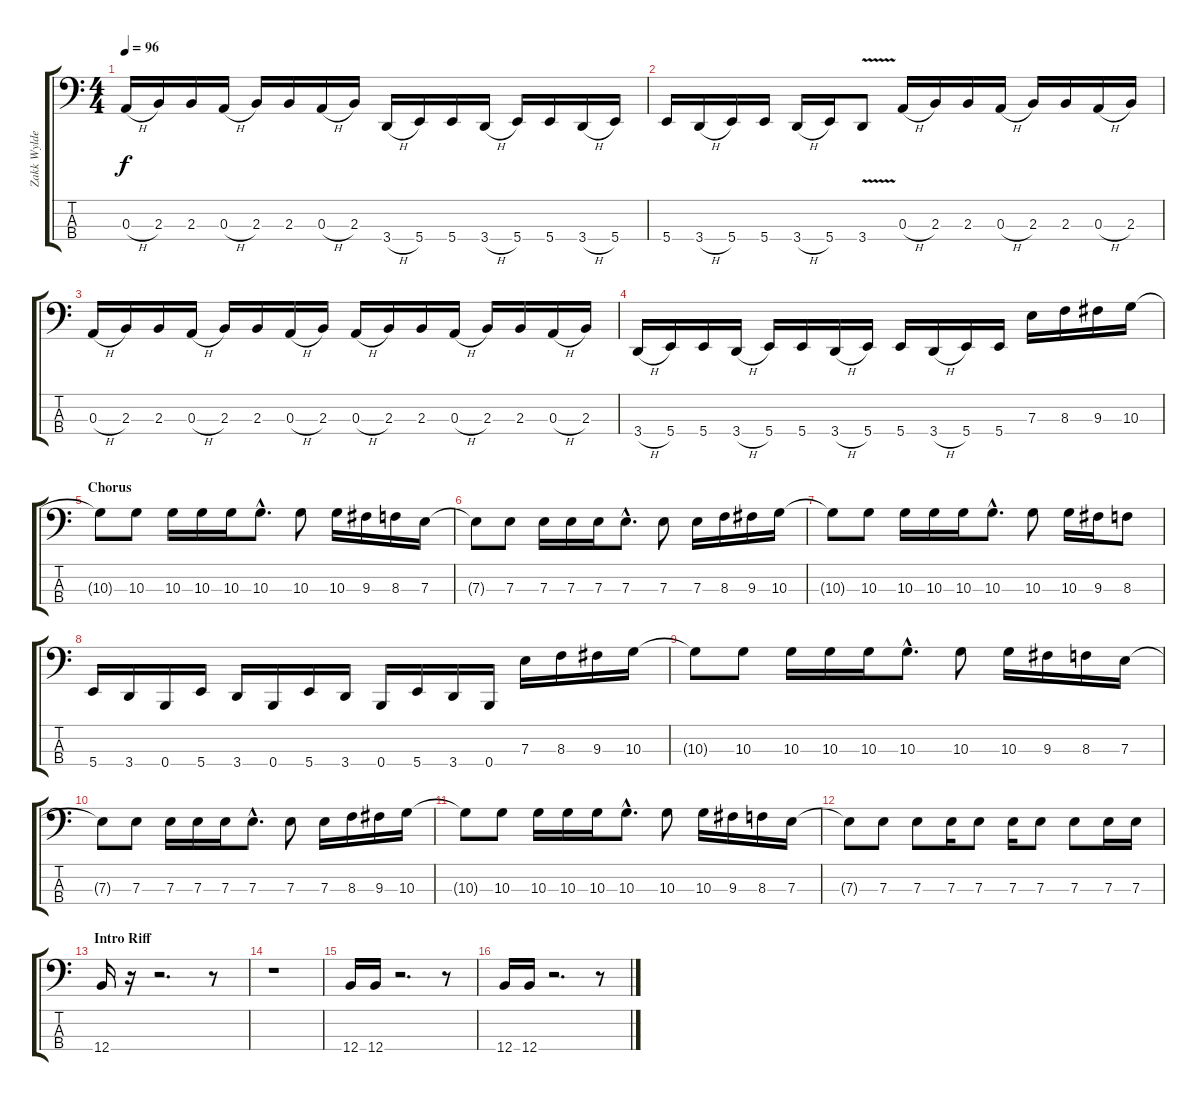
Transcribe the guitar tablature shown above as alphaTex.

\track ("Zakk Wylde (Bass)" "Zakk Wylde") {instrument electricbassfinger}
\staff {score tabs}
\tuning (G2 D2 A1 B0) {hide}
\ts (4 4)
\tempo 96
\clef f4
\ks c
0.3{h}.16{dy f} 2.3.16 2.3.16 0.3{h}.16 2.3.16 2.3.16 0.3{h}.16 2.3.16 3.4{h}.16 5.4.16 5.4.16 3.4{h}.16 5.4.16 5.4.16 3.4{h}.16 5.4.16 |
5.4.16 3.4{h}.16 5.4.16 5.4.16 3.4{h}.16 5.4.16 3.4{v}.8 0.3{h}.16 2.3.16 2.3.16 0.3{h}.16 2.3.16 2.3.16 0.3{h}.16 2.3.16 |
0.3{h}.16 2.3.16 2.3.16 0.3{h}.16 2.3.16 2.3.16 0.3{h}.16 2.3.16 0.3{h}.16 2.3.16 2.3.16 0.3{h}.16 2.3.16 2.3.16 0.3{h}.16 2.3.16 |
3.4{h}.16 5.4.16 5.4.16 3.4{h}.16 5.4.16 5.4.16 3.4{h}.16 5.4.16 5.4.16 3.4{h}.16 5.4.16 5.4.16 7.3.16 8.3.16 9.3.16 10.3.16 |
\section ("" "Chorus")
10.3{t}.8 10.3.8 10.3.16 10.3.16 10.3.16 10.3{hac}.8{d} 10.3.8 10.3.16 9.3.16 8.3.16 7.3.16 |
7.3{t}.8 7.3.8 7.3.16 7.3.16 7.3.16 7.3{hac}.8{d} 7.3.8 7.3.16 8.3.16 9.3.16 10.3.16 |
10.3{t}.8 10.3.8 10.3.16 10.3.16 10.3.16 10.3{hac}.8{d} 10.3.8 10.3.16 9.3.16 8.3.8 |
5.4.16 3.4.16 0.4.16 5.4.16 3.4.16 0.4.16 5.4.16 3.4.16 0.4.16 5.4.16 3.4.16 0.4.16 7.3.16 8.3.16 9.3.16 10.3.16 |
10.3{t}.8 10.3.8 10.3.16 10.3.16 10.3.16 10.3{hac}.8{d} 10.3.8 10.3.16 9.3.16 8.3.16 7.3.16 |
7.3{t}.8 7.3.8 7.3.16 7.3.16 7.3.16 7.3{hac}.8{d} 7.3.8 7.3.16 8.3.16 9.3.16 10.3.16 |
10.3{t}.8 10.3.8 10.3.16 10.3.16 10.3.16 10.3{hac}.8{d} 10.3.8 10.3.16 9.3.16 8.3.16 7.3.16 |
7.3{t}.8 7.3.8 7.3.8 7.3.16 7.3.8 7.3.16 7.3.8 7.3.8 7.3.16 7.3.16 |
\section ("" "Intro Riff")
12.4.16 r.16 r.2{d} r.8 |
r.1 |
12.4.16 12.4.16 r.2{d} r.8 |
12.4.16 12.4.16 r.2{d} r.8
